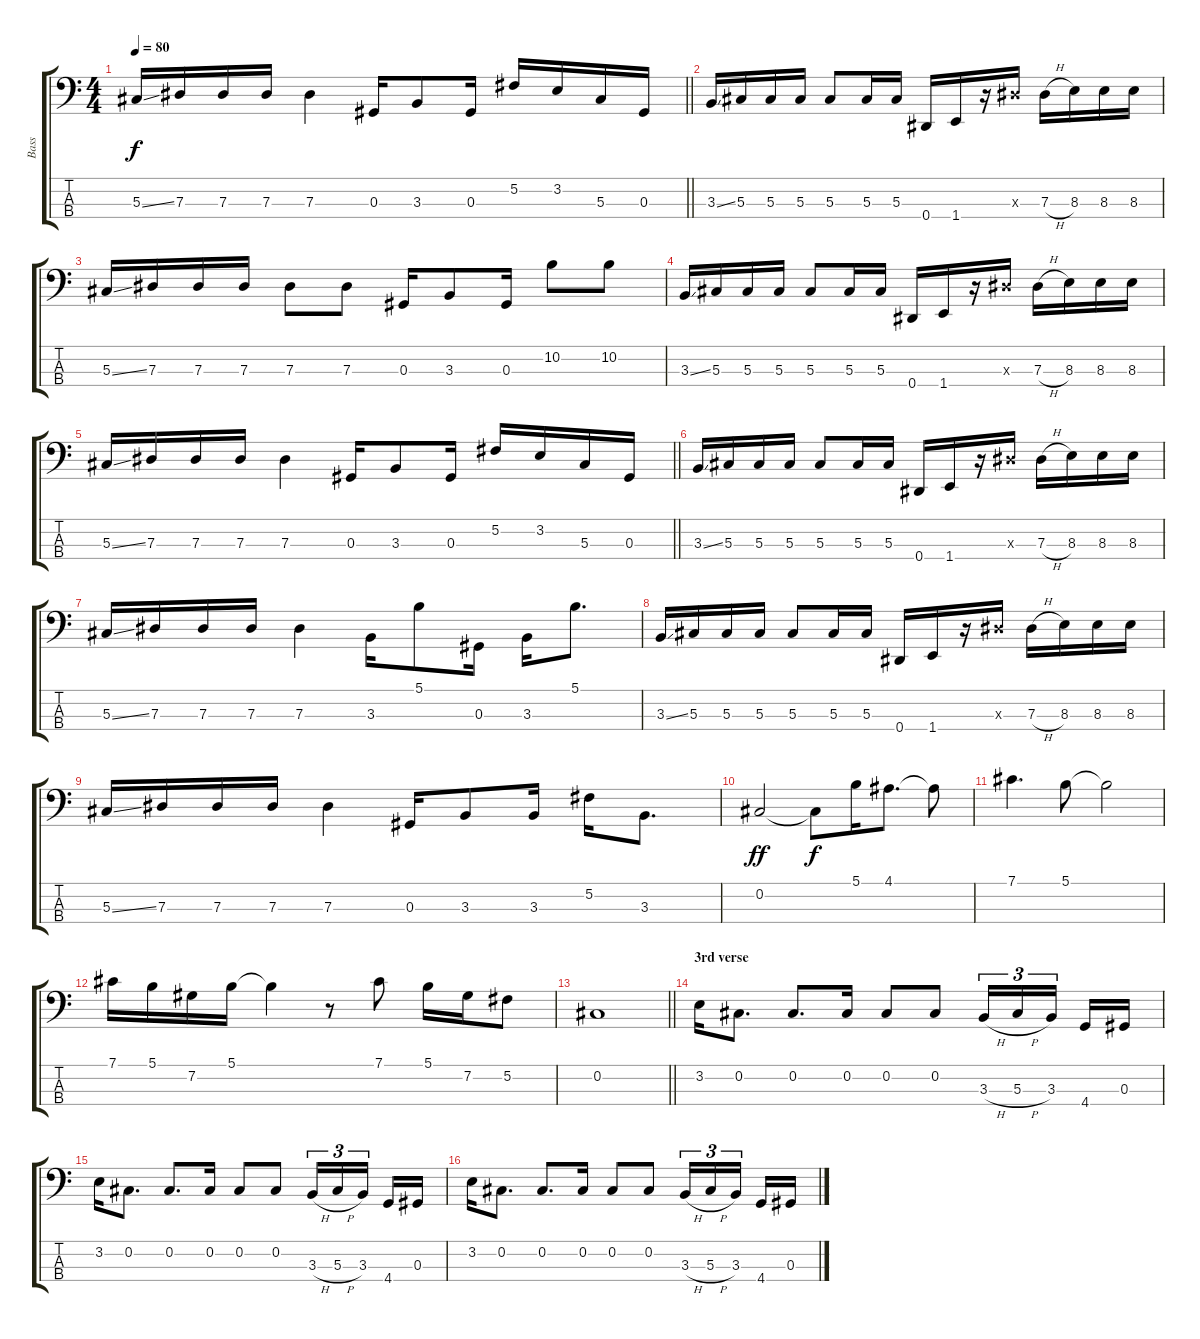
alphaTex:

\track ("Bass" "Bass") {instrument electricbasspick}
\staff {score tabs}
\tuning (Gb2 Db2 Ab1 Eb1) {hide}
\ts (4 4)
\tempo 80
\clef f4
\barLineRight lightlight
\ks c
5.3{ss}.16{dy f} 7.3.16 7.3.16 7.3.16 7.3.4 0.3.16 3.3.8 0.3.16 5.2.16 3.2.16 5.3.16 0.3.16 |
3.3{ss}.16 5.3.16 5.3.16 5.3.16 5.3.8 5.3.16 5.3.16 0.4.16 1.4.16 r.16 7.3{x}.16 7.3{h}.16 8.3.16 8.3.16 8.3.16 |
5.3{ss}.16 7.3.16 7.3.16 7.3.16 7.3.8 7.3.8 0.3.16 3.3.8 0.3.16 10.2.8 10.2.8 |
3.3{ss}.16 5.3.16 5.3.16 5.3.16 5.3.8 5.3.16 5.3.16 0.4.16 1.4.16 r.16 7.3{x}.16 7.3{h}.16 8.3.16 8.3.16 8.3.16 |
\barLineRight lightlight
5.3{ss}.16 7.3.16 7.3.16 7.3.16 7.3.4 0.3.16 3.3.8 0.3.16 5.2.16 3.2.16 5.3.16 0.3.16 |
3.3{ss}.16 5.3.16 5.3.16 5.3.16 5.3.8 5.3.16 5.3.16 0.4.16 1.4.16 r.16 7.3{x}.16 7.3{h}.16 8.3.16 8.3.16 8.3.16 |
5.3{ss}.16 7.3.16 7.3.16 7.3.16 7.3.4 3.3.16 5.1.8 0.3.16 3.3.16 5.1.8{d} |
3.3{ss}.16 5.3.16 5.3.16 5.3.16 5.3.8 5.3.16 5.3.16 0.4.16 1.4.16 r.16 7.3{x}.16 7.3{h}.16 8.3.16 8.3.16 8.3.16 |
5.3{ss}.16 7.3.16 7.3.16 7.3.16 7.3.4 0.3.16 3.3.8 3.3.16 5.2.16 3.3.8{d} |
0.2.2{dy ff} 0.2{t}.8{dy f} 5.1.16 4.1.8{d} 4.1{t}.8 |
7.1.4{d} 5.1.8 5.1{t}.2 |
7.1.16 5.1.16 7.2.16 5.1.16 5.1{t}.4 r.8 7.1.8 5.1.16 7.2.16 5.2.8 |
\barLineRight lightlight
0.2.1 |
\section ("" "3rd verse")
3.2.16 0.2.8{d} 0.2.8{d} 0.2.16 0.2.8 0.2.8 3.3{h}.16{tu (3 2)} 5.3{h}.16{tu (3 2)} 3.3.16{tu (3 2) beam splitsecondary} 4.4.16 0.3.16 |
3.2.16 0.2.8{d} 0.2.8{d} 0.2.16 0.2.8 0.2.8 3.3{h}.16{tu (3 2)} 5.3{h}.16{tu (3 2)} 3.3.16{tu (3 2) beam splitsecondary} 4.4.16 0.3.16 |
3.2.16 0.2.8{d} 0.2.8{d} 0.2.16 0.2.8 0.2.8 3.3{h}.16{tu (3 2)} 5.3{h}.16{tu (3 2)} 3.3.16{tu (3 2) beam splitsecondary} 4.4.16 0.3.16
